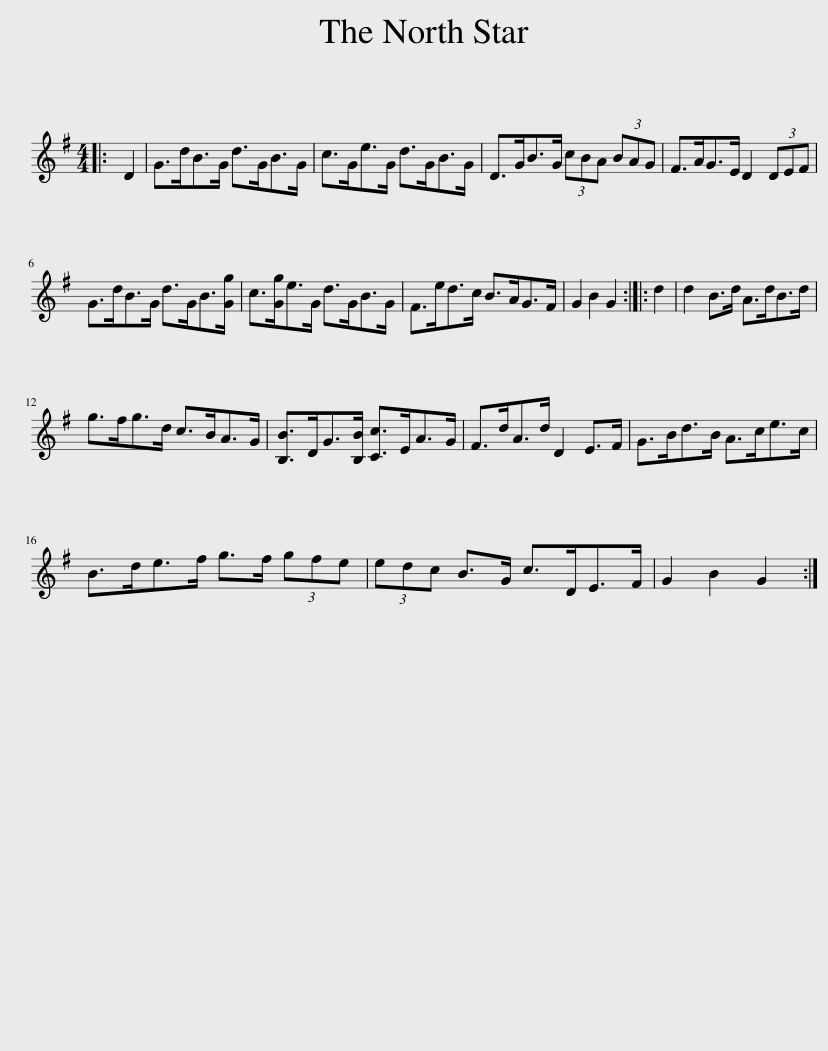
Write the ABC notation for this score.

X:1
L:1/8
M:4/4
I:linebreak $
K:G
V:1 treble
V:1
|: D2 | G>dB>G d>GB>G | c>Ge>G d>GB>G | D>GB>G (3cBA (3BAG | F>AG>E D2 (3DEF |$ %5
 G>dB>G d>GB>[Gg] | c>[Gg]e>G d>GB>G | F>ed>c B>AG>F | G2 B2 G2 :: d2 | %10
 d2 B>d A>dB>d |$ g>fg>d c>BA>G | [B,B]>DG>[B,B] [Cc]>EA>G | F>dA>d D2 E>F | G>Bd>B A>ce>c |$ %15
 B>de>f g>f (3gfe | (3edc B>G c>DE>F | G2 B2 G2 :| %18
